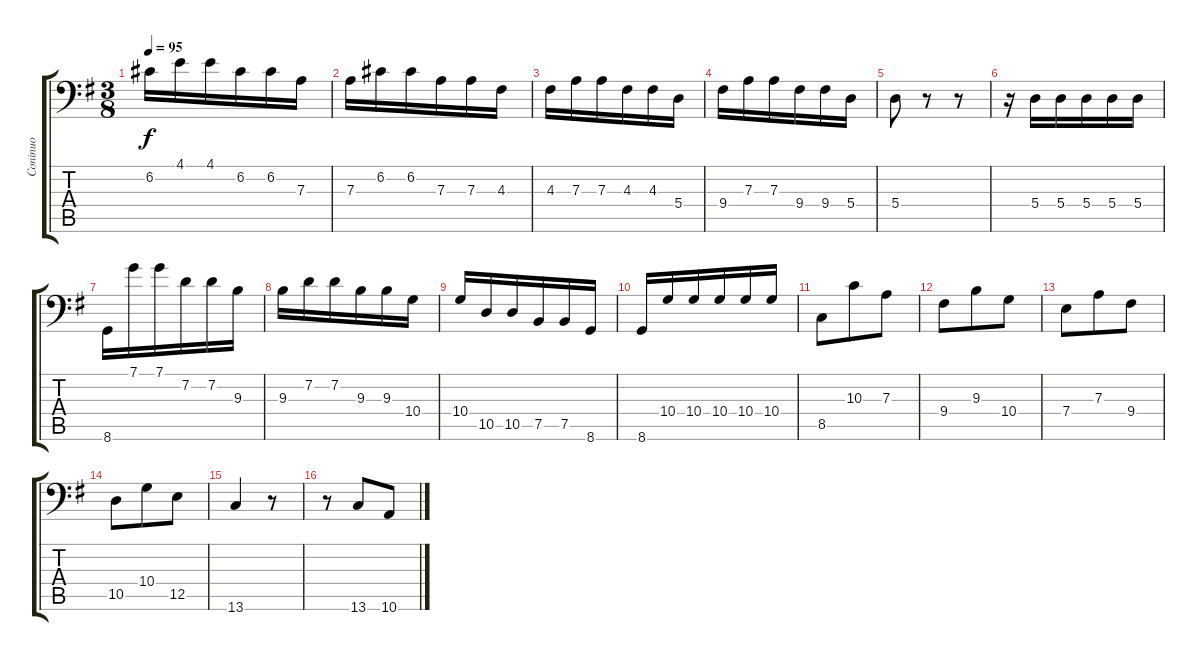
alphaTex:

\track ("Coninuo" "Coninuo") {instrument contrabass}
\staff {score tabs}
\tuning (C3 G2 D2 A1 E1 B0) {hide}
\ts (3 8)
\tempo 95
\clef f4
\ks g
6.2.16{dy f beam merge} 4.1.16{beam merge} 4.1.16{beam merge} 6.2.16{beam merge} 6.2.16{beam merge} 7.3.16 |
7.3.16{beam merge} 6.2.16{beam merge} 6.2.16{beam merge} 7.3.16{beam merge} 7.3.16{beam merge} 4.3.16 |
4.3.16 7.3.16{beam merge} 7.3.16 4.3.16{beam merge} 4.3.16 5.4.16 |
9.4.16 7.3.16{beam merge} 7.3.16 9.4.16{beam merge} 9.4.16 5.4.16 |
5.4.8 r.8 r.8 |
r.16 5.4.16{beam merge} 5.4.16 5.4.16{beam merge} 5.4.16 5.4.16 |
8.6.16 7.1.16{beam merge} 7.1.16 7.2.16{beam merge} 7.2.16 9.3.16 |
9.3.16 7.2.16{beam merge} 7.2.16 9.3.16{beam merge} 9.3.16 10.4.16 |
10.4.16 10.5.16{beam merge} 10.5.16 7.5.16{beam merge} 7.5.16 8.6.16 |
8.6.16 10.4.16{beam merge} 10.4.16 10.4.16{beam merge} 10.4.16 10.4.16 |
8.5.8 10.3.8 7.3.8 |
9.4.8 9.3.8 10.4.8 |
7.4.8 7.3.8 9.4.8 |
10.5.8 10.4.8 12.5.8 |
13.6.4 r.8 |
r.8 13.6.8{beam merge} 10.6.8
